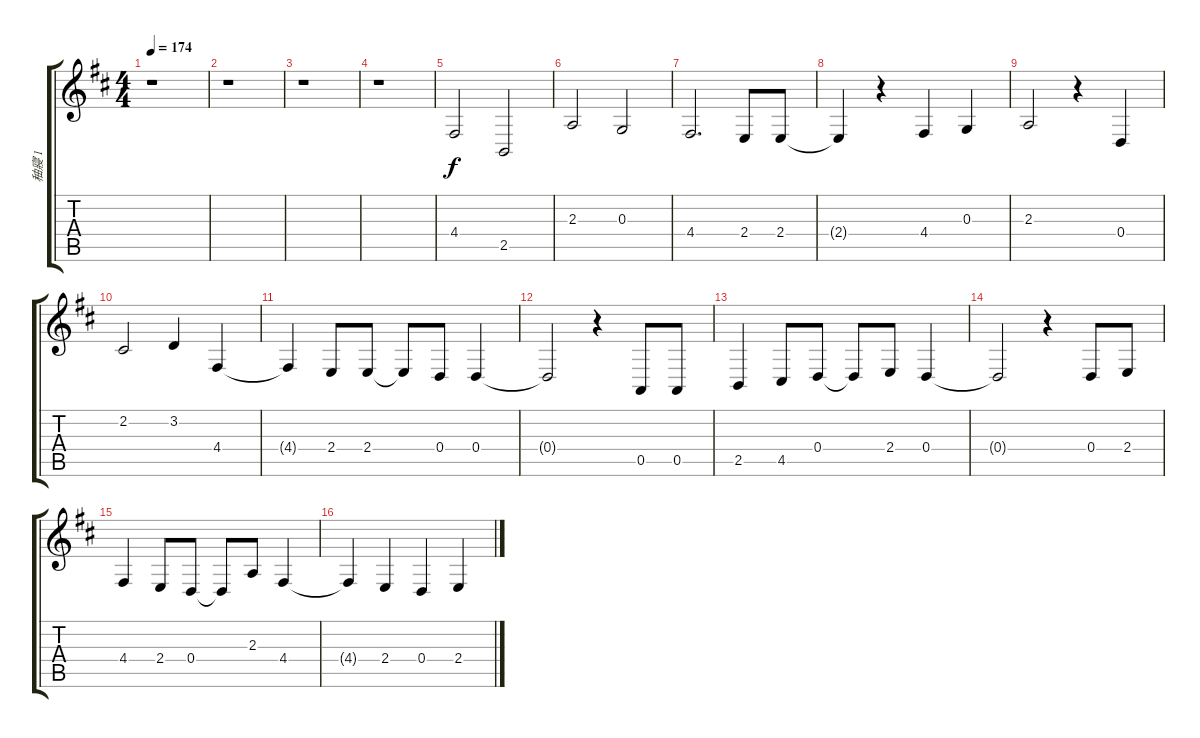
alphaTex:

\track ("秞寢 1" "秞寢 1") {instrument flute}
\staff {score tabs}
\tuning (E4 B3 G3 D3 A2 E2) {hide}
\ts (4 4)
\tempo 174
\clef g2
\ks d
r.1{dy f} |
r.1 |
r.1 |
r.1 |
4.4.2 2.5.2 |
2.3.2 0.3.2 |
4.4.2{d} 2.4.8 2.4.8 |
2.4{t}.4 r.4 4.4.4 0.3.4 |
2.3.2 r.4 0.4.4 |
2.2.2 3.2.4 4.4.4 |
4.4{t}.4 2.4.8 2.4.8 2.4{t}.8 0.4.8 0.4.4 |
0.4{t}.2 r.4 0.5.8 0.5.8 |
2.5.4 4.5.8 0.4.8 0.4{t}.8 2.4.8 0.4.4 |
0.4{t}.2 r.4 0.4.8 2.4.8 |
4.4.4 2.4.8 0.4.8 0.4{t}.8 2.3.8 4.4.4 |
4.4{t}.4 2.4.4 0.4.4 2.4.4
